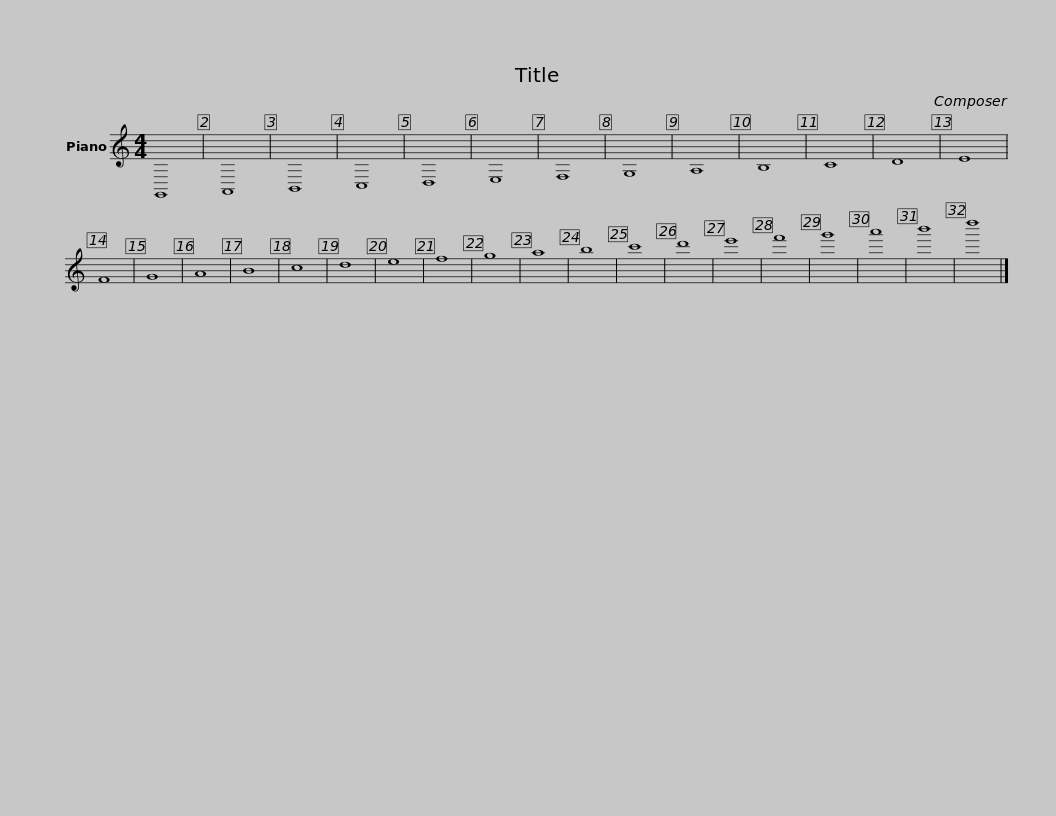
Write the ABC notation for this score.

X:1
L:1/8
M:4/4
I:linebreak $
K:C
V:1 treble
V:1
 G,,8 | A,,8 | B,,8 | C,8 |$ D,8 | %5
 E,8 | F,8 | G,8 |$ A,8 | B,8 | %10
 C8 | D8 |$ E8 | F8 | G8 | %15
 A8 |$ B8 | c8 | d8 | e8 |$ %20
 f8 | g8 | a8 | b8 |$ c'8 | %25
 d'8 | e'8 | f'8 |$ g'8 | a'8 | %30
 b'8 | d''8 |] %32
